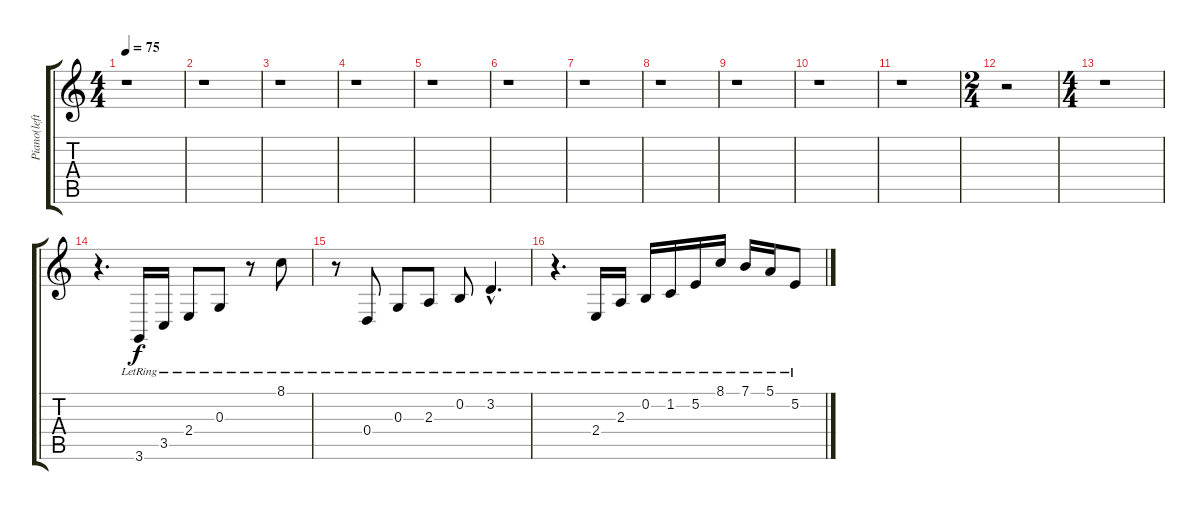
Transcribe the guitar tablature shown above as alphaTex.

\track ("Piano(left hand)" "Piano(left") {instrument brightacousticpiano}
\staff {score tabs}
\tuning (E4 B3 G3 D3 A2 E2) {hide}
\ts (4 4)
\tempo 75
\clef g2
\ks c
r.1{dy f} |
r.1 |
r.1 |
r.1 |
r.1 |
r.1 |
r.1 |
r.1 |
r.1 |
r.1 |
r.1 |
\ts (2 4)
r.2 |
\ts (4 4)
r.1 |
r.4{d} 3.6{lr}.16 3.5{lr}.16 2.4{lr}.8 0.3{lr}.8 r.8 8.1{lr}.8 |
r.8 0.4{lr}.8 0.3{lr}.8 2.3{lr}.8 0.2{lr}.8 3.2{hac lr}.4{d} |
r.4{d} 2.4{lr}.16 2.3{lr}.16 0.2{lr}.16 1.2{lr}.16 5.2{lr}.16 8.1{lr}.16 7.1{lr}.16 5.1{lr}.16 5.2{lr}.8
